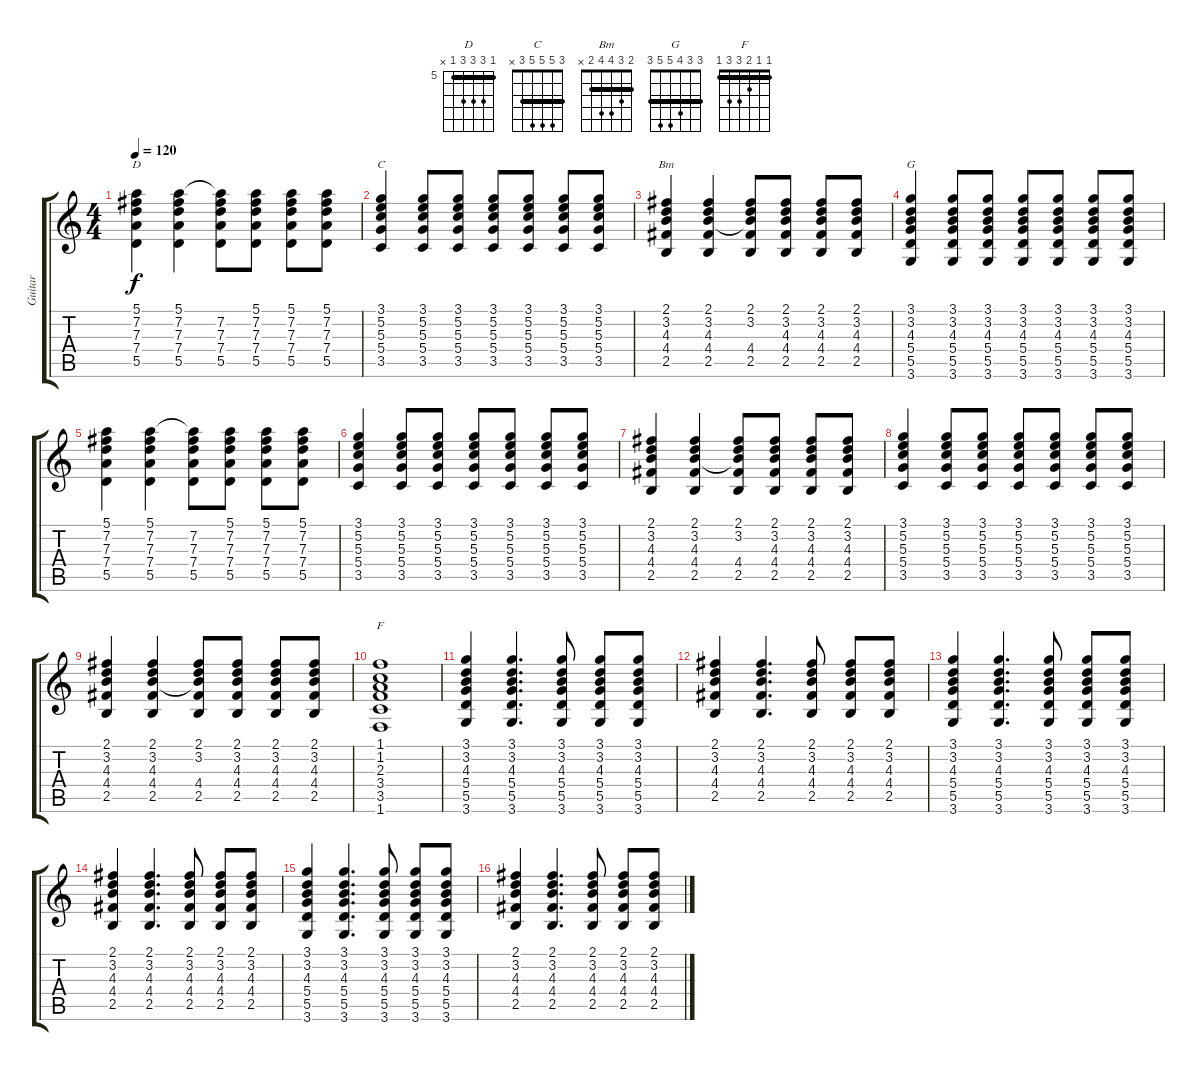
\track ("Guitar" "Guitar") {instrument acousticguitarsteel}
\staff {score tabs}
\tuning (E4 B3 G3 D3 A2 E2) {hide}
\chord ("D" 5 7 7 7 5 x) {firstfret 5 barre 5}
\chord ("C" 3 5 5 5 3 x) {barre 3}
\chord ("Bm" 2 3 4 4 2 x) {barre 2}
\chord ("G" 3 3 4 5 5 3) {barre 3}
\chord ("F" 1 1 2 3 3 1) {barre 1}
\ts (4 4)
\tempo 120
\clef g2
\ks c
(5.1 7.2 7.3 7.4 5.5).4{ch "D" dy f} (5.1 7.2 7.3 7.4 5.5).4 (5.1{t} 7.2 7.3 7.4 5.5).8 (5.1 7.2 7.3 7.4 5.5).8 (5.1 7.2 7.3 7.4 5.5).8 (5.1 7.2 7.3 7.4 5.5).8 |
(3.1 5.2 5.3 5.4 3.5).4{ch "C"} (3.1 5.2 5.3 5.4 3.5).8 (3.1 5.2 5.3 5.4 3.5).8 (3.1 5.2 5.3 5.4 3.5).8 (3.1 5.2 5.3 5.4 3.5).8 (3.1 5.2 5.3 5.4 3.5).8 (3.1 5.2 5.3 5.4 3.5).8 |
(2.1 3.2 4.3 4.4 2.5).4{ch "Bm"} (2.1 3.2 4.3 4.4 2.5).4 (2.1 3.2 4.3{t} 4.4 2.5).8 (2.1 3.2 4.3 4.4 2.5).8 (2.1 3.2 4.3 4.4 2.5).8 (2.1 3.2 4.3 4.4 2.5).8 |
(3.1 3.2 4.3 5.4 5.5 3.6).4{ch "G"} (3.1 3.2 4.3 5.4 5.5 3.6).8 (3.1 3.2 4.3 5.4 5.5 3.6).8 (3.1 3.2 4.3 5.4 5.5 3.6).8 (3.1 3.2 4.3 5.4 5.5 3.6).8 (3.1 3.2 4.3 5.4 5.5 3.6).8 (3.1 3.2 4.3 5.4 5.5 3.6).8 |
(5.1 7.2 7.3 7.4 5.5).4 (5.1 7.2 7.3 7.4 5.5).4 (5.1{t} 7.2 7.3 7.4 5.5).8 (5.1 7.2 7.3 7.4 5.5).8 (5.1 7.2 7.3 7.4 5.5).8 (5.1 7.2 7.3 7.4 5.5).8 |
(3.1 5.2 5.3 5.4 3.5).4 (3.1 5.2 5.3 5.4 3.5).8 (3.1 5.2 5.3 5.4 3.5).8 (3.1 5.2 5.3 5.4 3.5).8 (3.1 5.2 5.3 5.4 3.5).8 (3.1 5.2 5.3 5.4 3.5).8 (3.1 5.2 5.3 5.4 3.5).8 |
(2.1 3.2 4.3 4.4 2.5).4 (2.1 3.2 4.3 4.4 2.5).4 (2.1 3.2 4.3{t} 4.4 2.5).8 (2.1 3.2 4.3 4.4 2.5).8 (2.1 3.2 4.3 4.4 2.5).8 (2.1 3.2 4.3 4.4 2.5).8 |
(3.1 5.2 5.3 5.4 3.5).4 (3.1 5.2 5.3 5.4 3.5).8 (3.1 5.2 5.3 5.4 3.5).8 (3.1 5.2 5.3 5.4 3.5).8 (3.1 5.2 5.3 5.4 3.5).8 (3.1 5.2 5.3 5.4 3.5).8 (3.1 5.2 5.3 5.4 3.5).8 |
(2.1 3.2 4.3 4.4 2.5).4 (2.1 3.2 4.3 4.4 2.5).4 (2.1 3.2 4.3{t} 4.4 2.5).8 (2.1 3.2 4.3 4.4 2.5).8 (2.1 3.2 4.3 4.4 2.5).8 (2.1 3.2 4.3 4.4 2.5).8 |
(1.1 1.2 2.3 3.4 3.5 1.6).1{ch "F"} |
(3.1 3.2 4.3 5.4 5.5 3.6).4 (3.1 3.2 4.3 5.4 5.5 3.6).4{d} (3.1 3.2 4.3 5.4 5.5 3.6).8 (3.1 3.2 4.3 5.4 5.5 3.6).8 (3.1 3.2 4.3 5.4 5.5 3.6).8 |
(2.1 3.2 4.3 4.4 2.5).4 (2.1 3.2 4.3 4.4 2.5).4{d} (2.1 3.2 4.3 4.4 2.5).8 (2.1 3.2 4.3 4.4 2.5).8 (2.1 3.2 4.3 4.4 2.5).8 |
(3.1 3.2 4.3 5.4 5.5 3.6).4 (3.1 3.2 4.3 5.4 5.5 3.6).4{d} (3.1 3.2 4.3 5.4 5.5 3.6).8 (3.1 3.2 4.3 5.4 5.5 3.6).8 (3.1 3.2 4.3 5.4 5.5 3.6).8 |
(2.1 3.2 4.3 4.4 2.5).4 (2.1 3.2 4.3 4.4 2.5).4{d} (2.1 3.2 4.3 4.4 2.5).8 (2.1 3.2 4.3 4.4 2.5).8 (2.1 3.2 4.3 4.4 2.5).8 |
(3.1 3.2 4.3 5.4 5.5 3.6).4 (3.1 3.2 4.3 5.4 5.5 3.6).4{d} (3.1 3.2 4.3 5.4 5.5 3.6).8 (3.1 3.2 4.3 5.4 5.5 3.6).8 (3.1 3.2 4.3 5.4 5.5 3.6).8 |
(2.1 3.2 4.3 4.4 2.5).4 (2.1 3.2 4.3 4.4 2.5).4{d} (2.1 3.2 4.3 4.4 2.5).8 (2.1 3.2 4.3 4.4 2.5).8 (2.1 3.2 4.3 4.4 2.5).8
